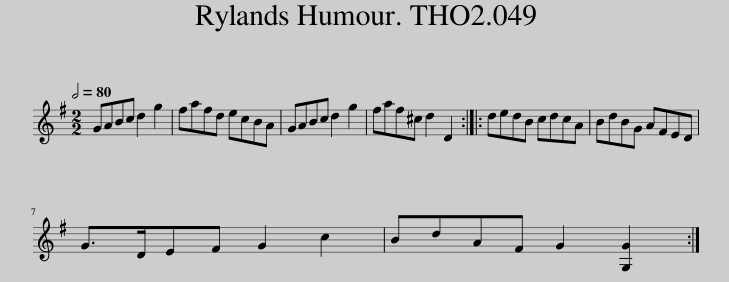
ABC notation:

X:1
L:1/8
Q:1/2=80
M:2/2
I:linebreak $
K:G
V:1 treble
V:1
 GABc d2 g2 | fafd ecBA | GABc d2 g2 | faf^c d2 D2 :: dedB cdcA | %5
 BdBG AFED |$ G>DEF G2 c2 | BdAF G2 [G,G]2 :| %8
